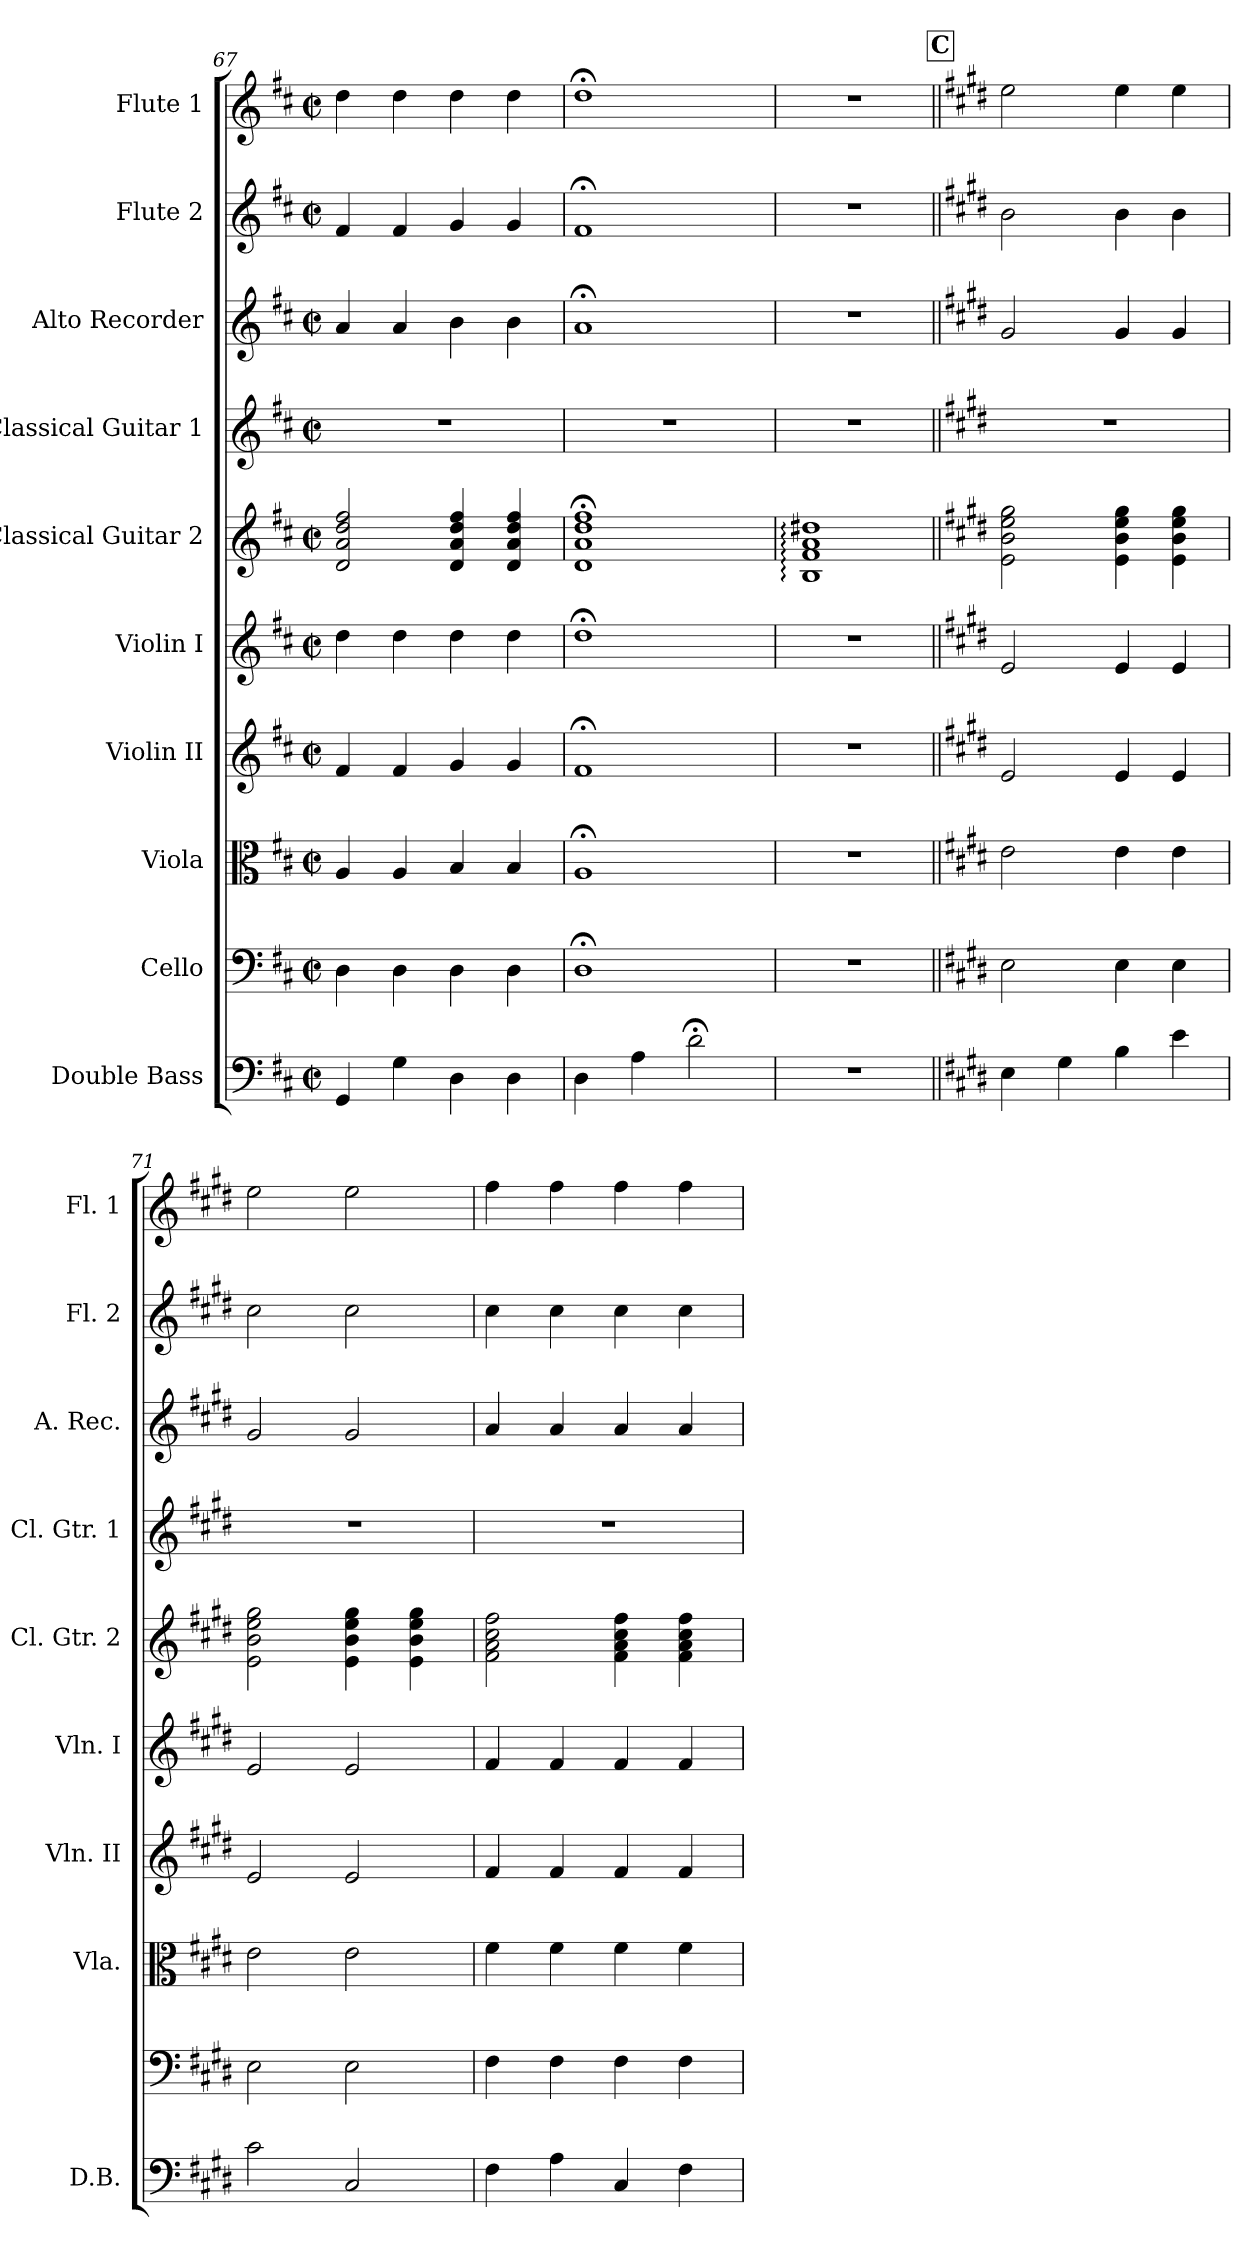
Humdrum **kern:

**kern	**kern	**kern	**kern	**kern	**kern	**kern	**kern	**kern	**kern
*part10	*part9	*part8	*part7	*part6	*part5	*part4	*part3	*part2	*part1
*staff10	*staff9	*staff8	*staff7	*staff6	*staff5	*staff4	*staff3	*staff2	*staff1
*I"Double Bass	*I"Cello	*I"Viola	*I"Violin II	*I"Violin I	*I"Classical Guitar 2	*I"Classical Guitar 1	*I"Alto Recorder	*I"Flute 2	*I"Flute 1
*I'D.B.	*	*I'Vla.	*I'Vln. II	*I'Vln. I	*I'Cl. Gtr. 2	*I'Cl. Gtr. 1	*I'A. Rec.	*I'Fl. 2	*I'Fl. 1
*clefF4	*clefF4	*clefC3	*clefG2	*clefG2	*clefG2	*clefG2	*clefG2	*clefG2	*clefG2
*ITrd7c12	*	*	*	*	*ITrd7c12	*ITrd7c12	*	*	*
*k[f#c#]	*k[f#c#]	*k[f#c#]	*k[f#c#]	*k[f#c#]	*k[f#c#]	*k[f#c#]	*k[f#c#]	*k[f#c#]	*k[f#c#]
*D:	*D:	*D:	*D:	*D:	*D:	*D:	*D:	*D:	*D:
*M2/2	*M2/2	*M2/2	*M2/2	*M2/2	*M2/2	*M2/2	*M2/2	*M2/2	*M2/2
*met(c|)	*met(c|)	*met(c|)	*met(c|)	*met(c|)	*met(c|)	*met(c|)	*met(c|)	*met(c|)	*met(c|)
=67	=67	=67	=67	=67	=67	=67	=67	=67	=67
4GGG/	4D\	4A/	4f#/	4dd\	2D/ 2A/ 2d/ 2f#/	1r	4a/	4f#/	4dd\
4GG\	4D\	4A/	4f#/	4dd\	.	.	4a/	4f#/	4dd\
4DD\	4D\	4B/	4g/	4dd\	4D/ 4A/ 4d/ 4f#/	.	4b\	4g/	4dd\
4DD\	4D\	4B/	4g/	4dd\	4D/ 4A/ 4d/ 4f#/	.	4b\	4g/	4dd\
=68	=68	=68	=68	=68	=68	=68	=68	=68	=68
4DD\	1D;<	1A;<	1f#;<	1dd;<	1D;< 1A;< 1d;< 1f#;<	1r	1a;<	1f#;<	1dd;<
4AA\	.	.	.	.	.	.	.	.	.
2D;<\	.	.	.	.	.	.	.	.	.
=69	=69	=69	=69	=69	=69	=69	=69	=69	=69
1r	1r	1r	1r	1r	1BB: 1F#: 1A: 1d#X:	1r	1r	1r	1r
!!LO:REH:place=s1:a:B:fs=12:t=C
=70||	=70||	=70||	=70||	=70||	=70||	=70||	=70||	=70||	=70||
*k[f#c#g#d#]	*k[f#c#g#d#]	*k[f#c#g#d#]	*k[f#c#g#d#]	*k[f#c#g#d#]	*k[f#c#g#d#]	*k[f#c#g#d#]	*k[f#c#g#d#]	*k[f#c#g#d#]	*k[f#c#g#d#]
*E:	*E:	*E:	*E:	*E:	*E:	*E:	*E:	*E:	*E:
4EE\	2E\	2e\	2e/	2e/	2E\ 2B\ 2e\ 2g#\	1r	2g#/	2b\	2ee\
4GG#\	.	.	.	.	.	.	.	.	.
4BB\	4E\	4e\	4e/	4e/	4E\ 4B\ 4e\ 4g#\	.	4g#/	4b\	4ee\
4E\	4E\	4e\	4e/	4e/	4E\ 4B\ 4e\ 4g#\	.	4g#/	4b\	4ee\
!!LO:PB:g=z
=71	=71	=71	=71	=71	=71	=71	=71	=71	=71
2C#\	2E\	2e\	2e/	2e/	2E\ 2B\ 2e\ 2g#\	1r	2g#/	2cc#\	2ee\
2CC#/	2E\	2e\	2e/	2e/	4E\ 4B\ 4e\ 4g#\	.	2g#/	2cc#\	2ee\
.	.	.	.	.	4E\ 4B\ 4e\ 4g#\	.	.	.	.
=72	=72	=72	=72	=72	=72	=72	=72	=72	=72
4FF#\	4F#\	4f#\	4f#/	4f#/	2F#\ 2A\ 2c#\ 2f#\	1r	4a/	4cc#\	4ff#\
4AA\	4F#\	4f#\	4f#/	4f#/	.	.	4a/	4cc#\	4ff#\
4CC#/	4F#\	4f#\	4f#/	4f#/	4F#\ 4A\ 4c#\ 4f#\	.	4a/	4cc#\	4ff#\
4FF#\	4F#\	4f#\	4f#/	4f#/	4F#\ 4A\ 4c#\ 4f#\	.	4a/	4cc#\	4ff#\
=	=	=	=	=	=	=	=	=	=
*-	*-	*-	*-	*-	*-	*-	*-	*-	*-
